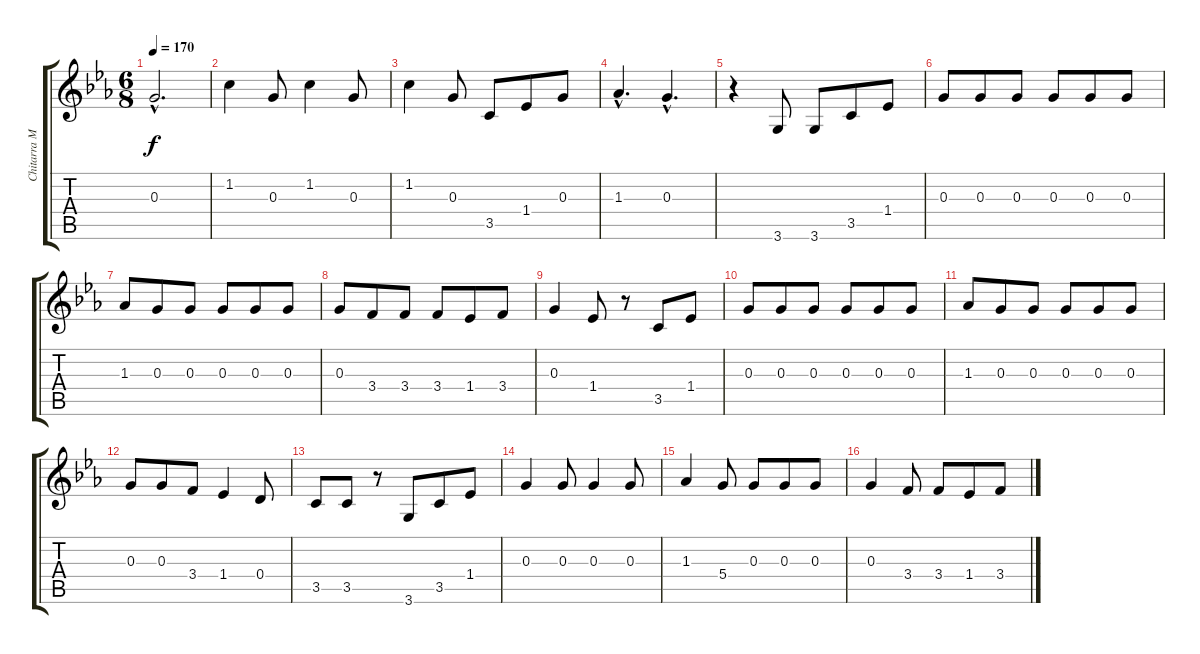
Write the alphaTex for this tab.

\track ("Chitarra Melodica" "Chitarra M") {instrument acousticguitarsteel}
\staff {score tabs}
\tuning (E4 B3 G3 D3 A2 E2) {hide}
\ts (6 8)
\tempo 170
\clef g2
\ks eb
0.3{hac}.2{d dy f} |
1.2.4 0.3.8 1.2.4 0.3.8 |
1.2.4 0.3.8 3.5.8 1.4.8 0.3.8 |
1.3{hac}.4{d} 0.3{hac}.4{d} |
r.4 3.6.8 3.6.8 3.5.8 1.4.8 |
0.3.8 0.3.8 0.3.8 0.3.8 0.3.8 0.3.8 |
1.3.8 0.3.8 0.3.8 0.3.8 0.3.8 0.3.8 |
0.3.8 3.4.8 3.4.8 3.4.8 1.4.8 3.4.8 |
0.3.4 1.4.8 r.8 3.5.8 1.4.8 |
0.3.8 0.3.8 0.3.8 0.3.8 0.3.8 0.3.8 |
1.3.8 0.3.8 0.3.8 0.3.8 0.3.8 0.3.8 |
0.3.8 0.3.8 3.4.8 1.4.4 0.4.8 |
3.5.8 3.5.8 r.8 3.6.8 3.5.8 1.4.8 |
0.3.4 0.3.8 0.3.4 0.3.8 |
1.3.4 5.4.8 0.3.8 0.3.8 0.3.8 |
0.3.4 3.4.8 3.4.8 1.4.8 3.4.8
